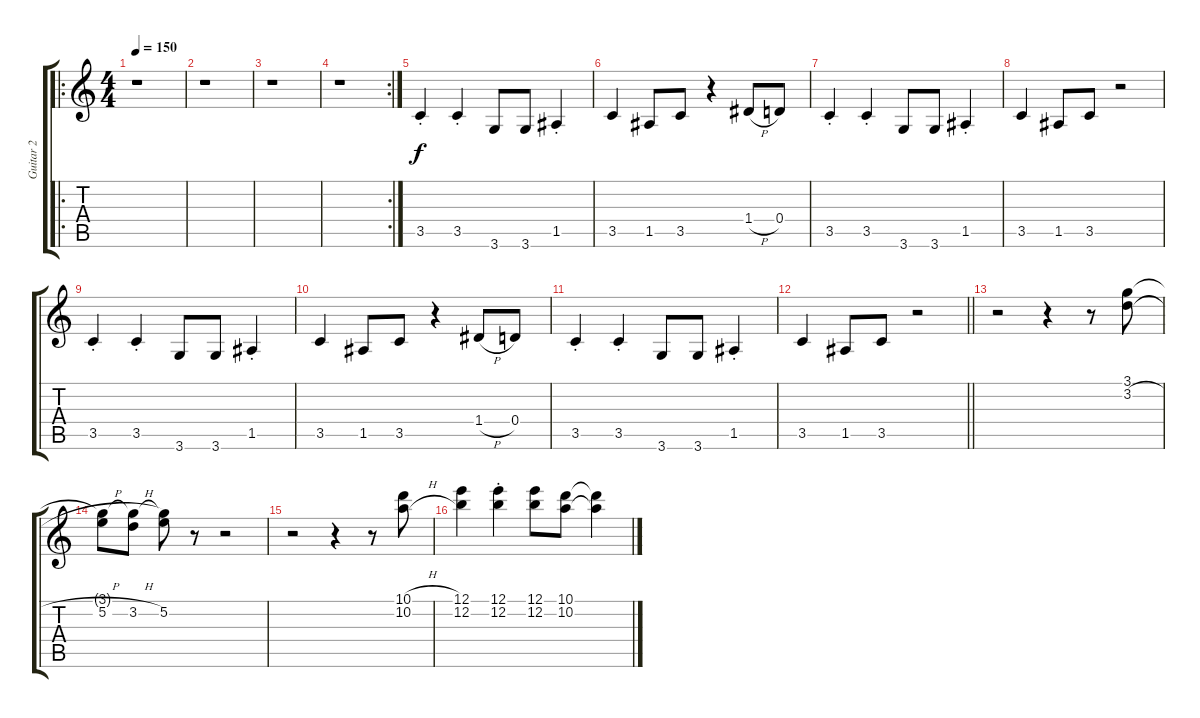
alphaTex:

\track ("Guitar 2" "Guitar 2") {instrument distortionguitar}
\staff {score tabs}
\tuning (E4 B3 G3 D3 A2 E2) {hide}
\ro
\ts (4 4)
\tempo 150
\clef g2
\ks c
r.1{dy f} |
r.1 |
r.1 |
\rc 2
r.1 |
3.5{st}.4 3.5{st}.4 3.6.8 3.6.8 1.5{st}.4 |
3.5.4 1.5.8 3.5.8 r.4 1.4{h}.8 0.4.8 |
3.5{st}.4 3.5{st}.4 3.6.8 3.6.8 1.5{st}.4 |
3.5.4 1.5.8 3.5.8 r.2 |
3.5{st}.4 3.5{st}.4 3.6.8 3.6.8 1.5{st}.4 |
3.5.4 1.5.8 3.5.8 r.4 1.4{h}.8 0.4.8 |
3.5{st}.4 3.5{st}.4 3.6.8 3.6.8 1.5{st}.4 |
\barLineRight lightlight
3.5.4 1.5.8 3.5.8 r.2 |
r.2 r.4 r.8 (3.1 3.2{h}).8 |
(3.1{t} 5.2{h}).8 (3.1{t} 3.2{h}).8 (3.1{t} 5.2).8 r.8 r.2 |
r.2 r.4 r.8 (10.1{h} 10.2{h}).8 |
(12.1 12.2).4 (12.1{st} 12.2{st}).4 (12.1 12.2).8 (10.1 10.2).8 (10.1{t} 10.2{t}).4
